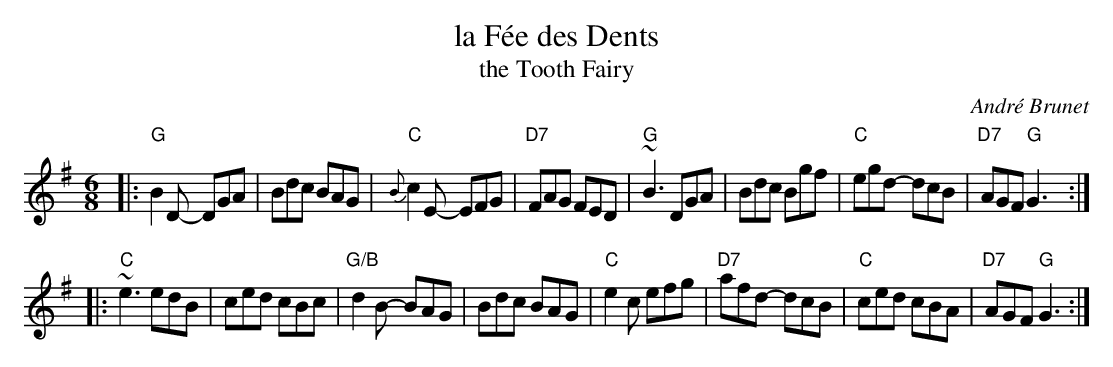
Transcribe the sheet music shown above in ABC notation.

X:1
T: la Fée des Dents
T: the Tooth Fairy
C: André Brunet
M: 6/8
L: 1/8
K:G
|:"G"B2D- DGA | Bdc BAG | "C"{B}c2E- EFG | "D7"FAG FED \
| "G"~B3  DGA | Bdc Bgf | "C"egd- dcB | "D7"AGF "G"G3 :|
|:"C"~e3  edB | ced cBc | "G/B"d2B- BAG | Bdc BAG \
| "C"e2c  efg | "D7"afd- dcB | "C"ced cBA | "D7"AGF "G"G3 :|
